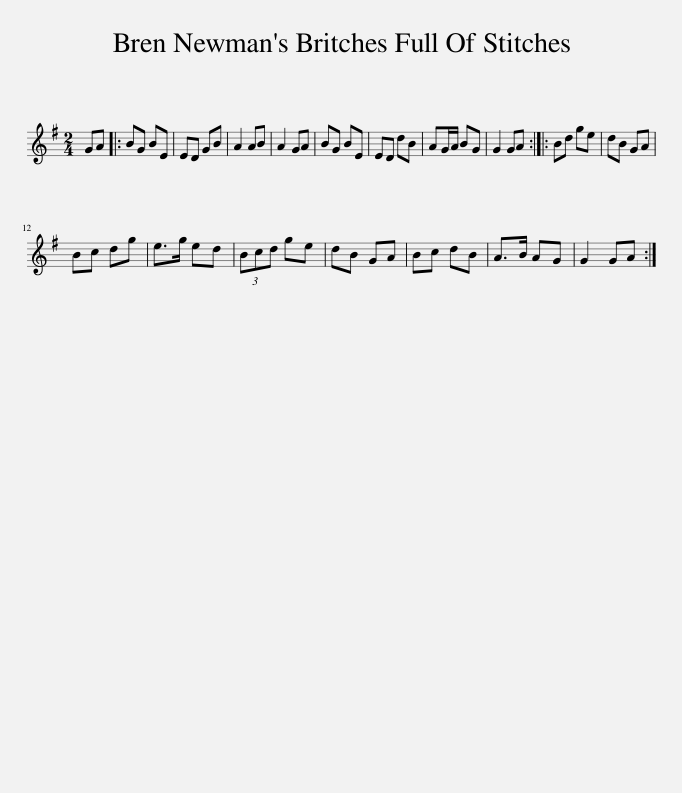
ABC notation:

X:1
L:1/8
M:2/4
I:linebreak $
K:G
V:1 treble
V:1
 GA |: BG BE | ED GB | A2 AB | A2 GA | %5
 BG BE | ED dB | AG/A/ BG | G2 GA :: Bd ge | %10
 dB GA |$ Bc dg | e>g ed | (3Bcd ge | dB GA | %15
 Bc dB | A>B AG | G2 GA :| %18
